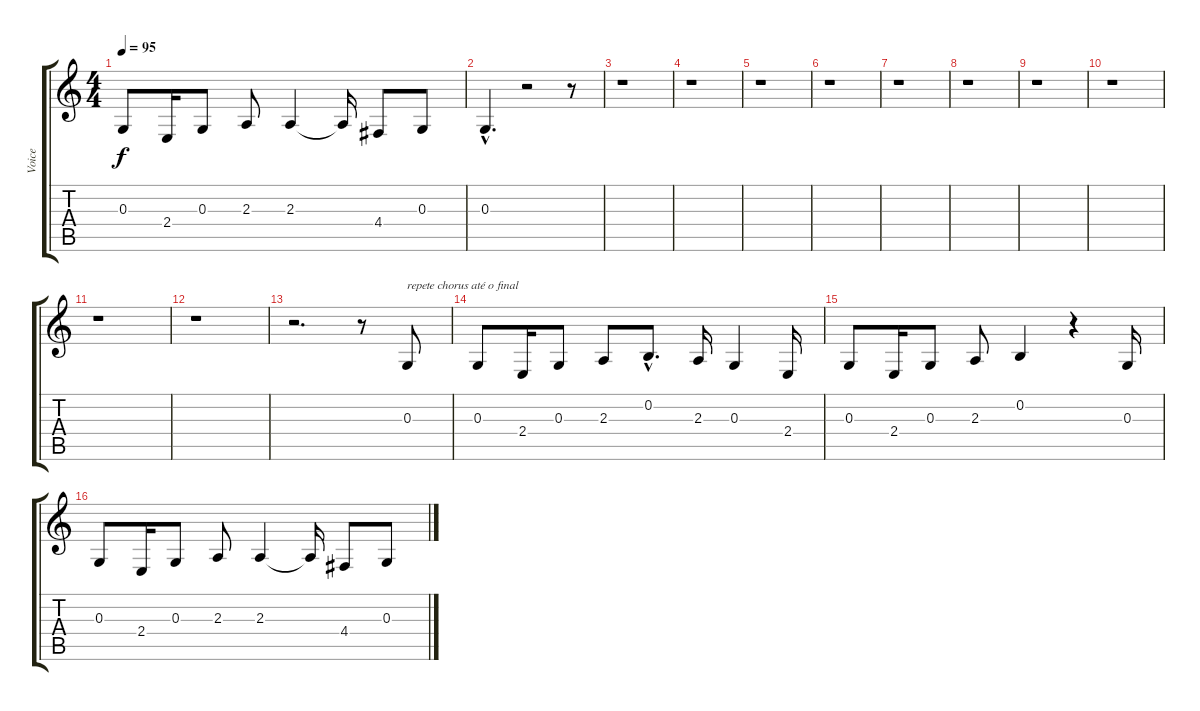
\track ("Voice" "Voice") {instrument tenorsax}
\staff {score tabs}
\tuning (E4 B3 G3 D3 A2 E2) {hide}
\ts (4 4)
\tempo 95
\clef g2
\ks c
0.3.8{dy f} 2.4.16 0.3.8 2.3.8 2.3.4 2.3{t}.16 4.4.8 0.3.8 |
0.3{hac}.4{d} r.2 r.8 |
r.1 |
r.1 |
r.1 |
r.1 |
r.1 |
r.1 |
r.1 |
r.1 |
r.1 |
r.1 |
r.2{d} r.8 0.3.8{txt "repete chorus até o final"} |
0.3.8 2.4.16 0.3.8 2.3.8 0.2{hac}.8{d} 2.3.16 0.3.4 2.4.16 |
0.3.8 2.4.16 0.3.8 2.3.8 0.2.4 r.4 0.3.16 |
0.3.8 2.4.16 0.3.8 2.3.8 2.3.4 2.3{t}.16 4.4.8 0.3.8
